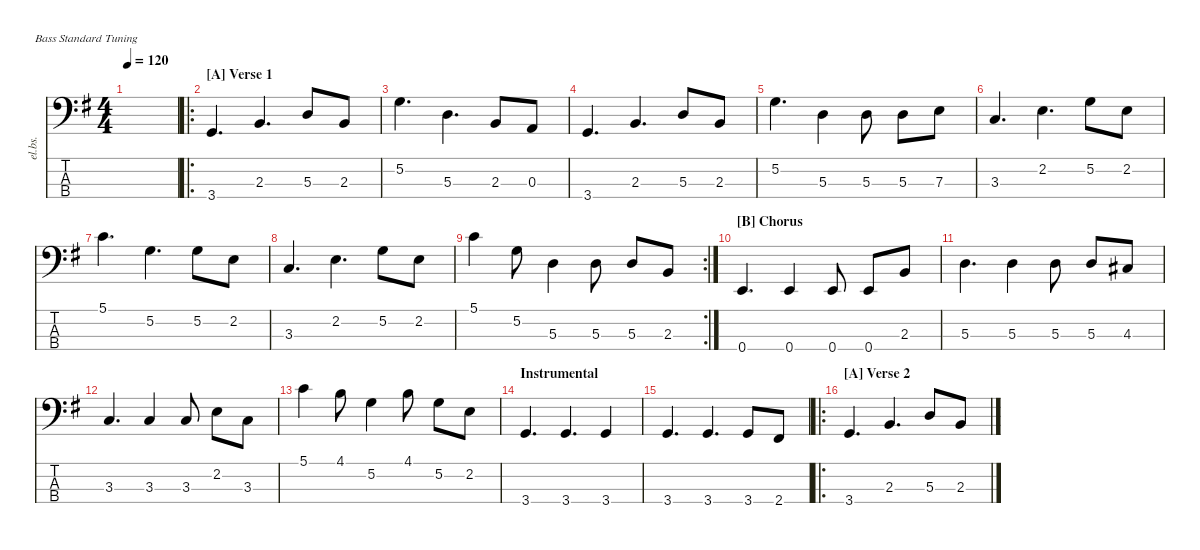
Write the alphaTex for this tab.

\defaultSystemsLayout 4
\hideDynamics
\bracketExtendMode nobrackets
\track ("Bass" "el.bs.") {instrument electricbasspick}
\staff {score tabs}
\tuning (G2 D2 A1 E1)
\ts (4 4)
\tempo 120
\clef f4
\ks g
|
\ro
\section ("A" "Verse 1")
3.4{acc forcenatural}.4{d beam Up} 2.3{acc forcenatural}.4{d beam Up} 5.3{acc forcenatural}.8{beam Up} 2.3{acc forcenatural}.8{beam Up} |
5.2{acc forcenatural}.4{d beam Down} 5.3{acc forcenatural}.4{d beam Down} 2.3{acc forcenatural}.8{beam Up} 0.3{acc forcenatural}.8{beam Up} |
3.4{acc forcenatural}.4{d beam Up} 2.3{acc forcenatural}.4{d beam Up} 5.3{acc forcenatural}.8{beam Up} 2.3{acc forcenatural}.8{beam Up} |
5.2{acc forcenatural}.4{d beam Down} 5.3{acc forcenatural}.4{beam Down} 5.3{acc forcenatural}.8{beam Down} 5.3{acc forcenatural}.8{beam Down} 7.3{acc forcenatural}.8{beam Down} |
3.3{acc forcenatural}.4{d beam Up} 2.2{acc forcenatural}.4{d beam Down} 5.2{acc forcenatural}.8{beam Down} 2.2{acc forcenatural}.8{beam Down} |
5.1{acc forcenatural}.4{d beam Down} 5.2{acc forcenatural}.4{d beam Down} 5.2{acc forcenatural}.8{beam Down} 2.2{acc forcenatural}.8{beam Down} |
3.3{acc forcenatural}.4{d beam Up} 2.2{acc forcenatural}.4{d beam Down} 5.2{acc forcenatural}.8{beam Down} 2.2{acc forcenatural}.8{beam Down} |
\rc 2
5.1{acc forcenatural}.4{beam Down} 5.2{acc forcenatural}.8{beam Down} 5.3{acc forcenatural}.4{beam Down} 5.3{acc forcenatural}.8{beam Down} 5.3{acc forcenatural}.8{beam Up} 2.3{acc forcenatural}.8{beam Up} |
\section ("B" "Chorus")
0.4{acc forcenatural}.4{d beam Up} 0.4{acc forcenatural}.4{beam Up} 0.4{acc forcenatural}.8{beam Up} 0.4{acc forcenatural}.8{beam Up} 2.3{acc forcenatural}.8{beam Up} |
5.3{acc forcenatural}.4{d beam Down} 5.3{acc forcenatural}.4{beam Down} 5.3{acc forcenatural}.8{beam Down} 5.3{acc forcenatural}.8{beam Up} 4.3{acc #}.8{beam Up} |
3.3{acc forcenatural}.4{d beam Up} 3.3{acc forcenatural}.4{beam Up} 3.3{acc forcenatural}.8{beam Up} 2.2{acc forcenatural}.8{beam Down} 3.3{acc forcenatural}.8{beam Down} |
5.1{acc forcenatural}.4{beam Down} 4.1{acc forcenatural}.8{beam Down} 5.2{acc forcenatural}.4{beam Down} 4.1{acc forcenatural}.8{beam Down} 5.2{acc forcenatural}.8{beam Down} 2.2{acc forcenatural}.8{beam Down} |
\section ("" "Instrumental")
3.4{acc forcenatural}.4{d beam Up} 3.4{acc forcenatural}.4{d beam Up} 3.4{acc forcenatural}.4{beam Up} |
3.4{acc forcenatural}.4{d beam Up} 3.4{acc forcenatural}.4{d beam Up} 3.4{acc forcenatural}.8{beam Up} 2.4{acc #}.8{beam Up} |
\ro
\section ("A" "Verse 2")
3.4{acc forcenatural}.4{d beam Up} 2.3{acc forcenatural}.4{d beam Up} 5.3{acc forcenatural}.8{beam Up} 2.3{acc forcenatural}.8{beam Up}
